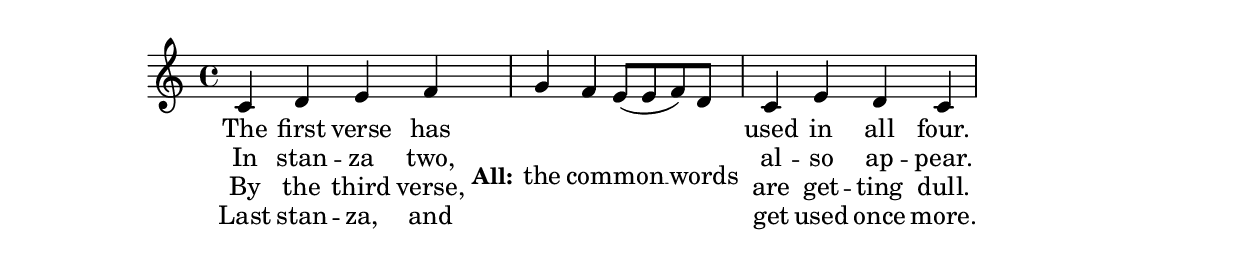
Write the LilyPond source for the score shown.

%% http://lsr.di.unimi.it/LSR/Item?id=503
%% see also http://lilypond.org/doc/v2.18/Documentation/snippets/vocal-music#vocal-music-vertically-centered-common-lyrics

dropLyrics = {
  \override LyricText.extra-offset = #'(0 . -4.5)
  \override LyricHyphen.extra-offset = #'(0 . -4.5)
  \override LyricExtender.extra-offset = #'(0 . -4.5)
  \override StanzaNumber.extra-offset = #'(0 . -4.5)
}

raiseLyrics = {
  \revert LyricText.extra-offset
  \revert LyricHyphen.extra-offset
  \revert LyricExtender.extra-offset
  \revert StanzaNumber.extra-offset
}

skipFour = \repeat unfold 4 { \skip 8 }

lyricsA = \lyricmode {
  The first verse has
  \dropLyrics
  \set stanza = #"   All:"
  the com -- mon __ words
  \raiseLyrics
  used in all four.
}

lyricsB = \lyricmode { In stan -- za two,   \skipFour al -- so ap -- pear. }

lyricsC = \lyricmode { By the third verse,  \skipFour are get -- ting dull. }

lyricsD = \lyricmode { Last stan -- za, and \skipFour get used once more. }

melody = \relative c' {
  c4 d e f |
  g f e8( e f) d |
  c4 e d c |
}

\score {
  <<
    \new Voice = m \melody
    \new Lyrics \lyricsto m \lyricsA
    \new Lyrics \lyricsto m \lyricsB
    \new Lyrics \lyricsto m \lyricsC
    \new Lyrics \lyricsto m \lyricsD
  >>
}
